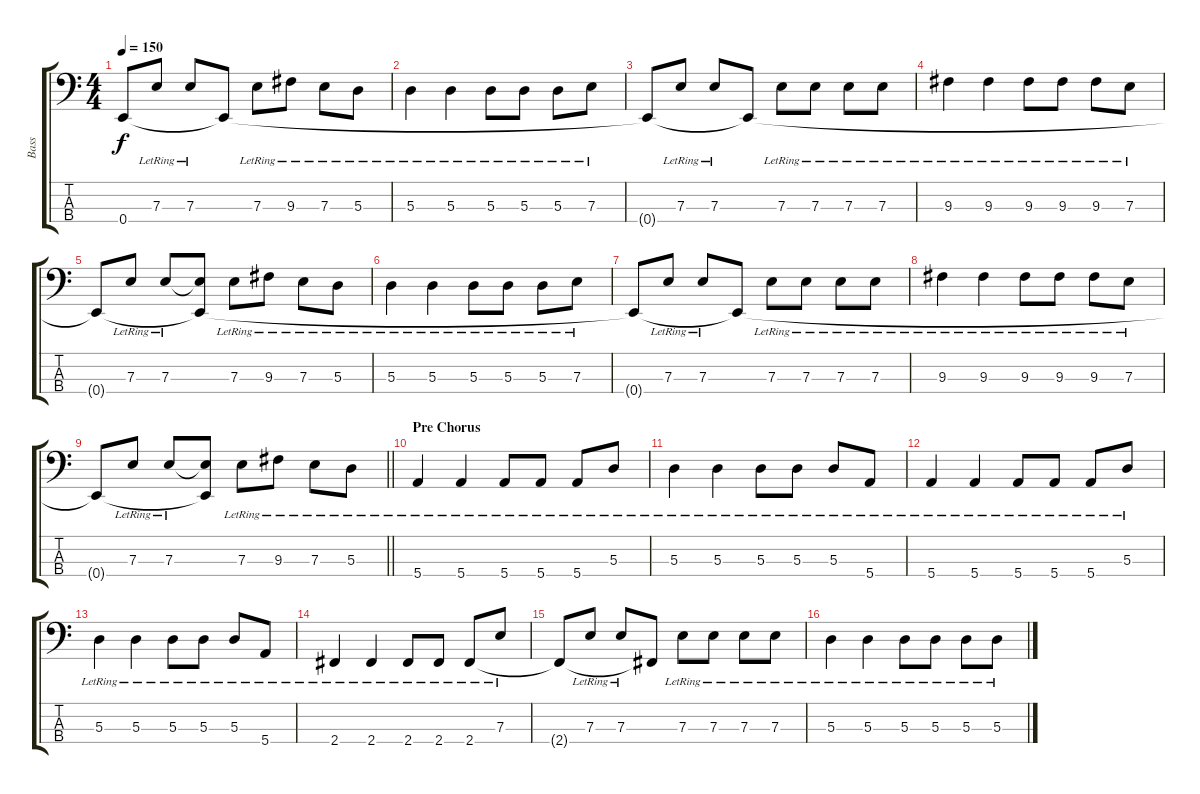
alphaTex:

\track ("Bass" "Bass") {instrument electricbassfinger}
\staff {score tabs}
\tuning (G2 D2 A1 E1) {hide}
\ts (4 4)
\tempo 150
\clef f4
\ks c
0.4{t}.8{dy f} 7.3{lr}.8 7.3{lr}.8 0.4{t}.8 7.3{lr}.8 9.3{lr}.8 7.3{lr}.8 5.3{lr}.8 |
5.3{lr}.4 5.3{lr}.4 5.3{lr}.8 5.3{lr}.8 5.3{lr}.8 7.3{lr}.8 |
0.4{t}.8 7.3{lr}.8 7.3{lr}.8 0.4{t}.8 7.3{lr}.8 7.3{lr}.8 7.3{lr}.8 7.3{lr}.8 |
9.3{lr}.4 9.3{lr}.4 9.3{lr}.8 9.3{lr}.8 9.3{lr}.8 7.3{lr}.8 |
0.4{t}.8 7.3{lr}.8 7.3{lr}.8 (7.3{t} 0.4{t}).8 7.3{lr}.8 9.3{lr}.8 7.3{lr}.8 5.3{lr}.8 |
5.3{lr}.4 5.3{lr}.4 5.3{lr}.8 5.3{lr}.8 5.3{lr}.8 7.3{lr}.8 |
0.4{t}.8 7.3{lr}.8 7.3{lr}.8 0.4{t}.8 7.3{lr}.8 7.3{lr}.8 7.3{lr}.8 7.3{lr}.8 |
9.3{lr}.4 9.3{lr}.4 9.3{lr}.8 9.3{lr}.8 9.3{lr}.8 7.3{lr}.8 |
\barLineRight lightlight
0.4{t}.8 7.3{lr}.8 7.3{lr}.8 (7.3{t} 0.4{t}).8 7.3{lr}.8 9.3{lr}.8 7.3{lr}.8 5.3{lr}.8 |
\section ("" "Pre Chorus")
5.4{lr}.4 5.4{lr}.4 5.4{lr}.8 5.4{lr}.8 5.4{lr}.8 5.3{lr}.8 |
5.3{lr}.4 5.3{lr}.4 5.3{lr}.8 5.3{lr}.8 5.3{lr}.8 5.4{lr}.8 |
5.4{lr}.4 5.4{lr}.4 5.4{lr}.8 5.4{lr}.8 5.4{lr}.8 5.3{lr}.8 |
5.3{lr}.4 5.3{lr}.4 5.3{lr}.8 5.3{lr}.8 5.3{lr}.8 5.4{lr}.8 |
2.4{lr}.4 2.4{lr}.4 2.4{lr}.8 2.4{lr}.8 2.4{lr}.8 7.3{lr}.8 |
2.4{t}.8 7.3{lr}.8 7.3{lr}.8 2.4{t}.8 7.3{lr}.8 7.3{lr}.8 7.3{lr}.8 7.3{lr}.8 |
5.3{lr}.4 5.3{lr}.4 5.3{lr}.8 5.3{lr}.8 5.3{lr}.8 5.3{lr}.8
